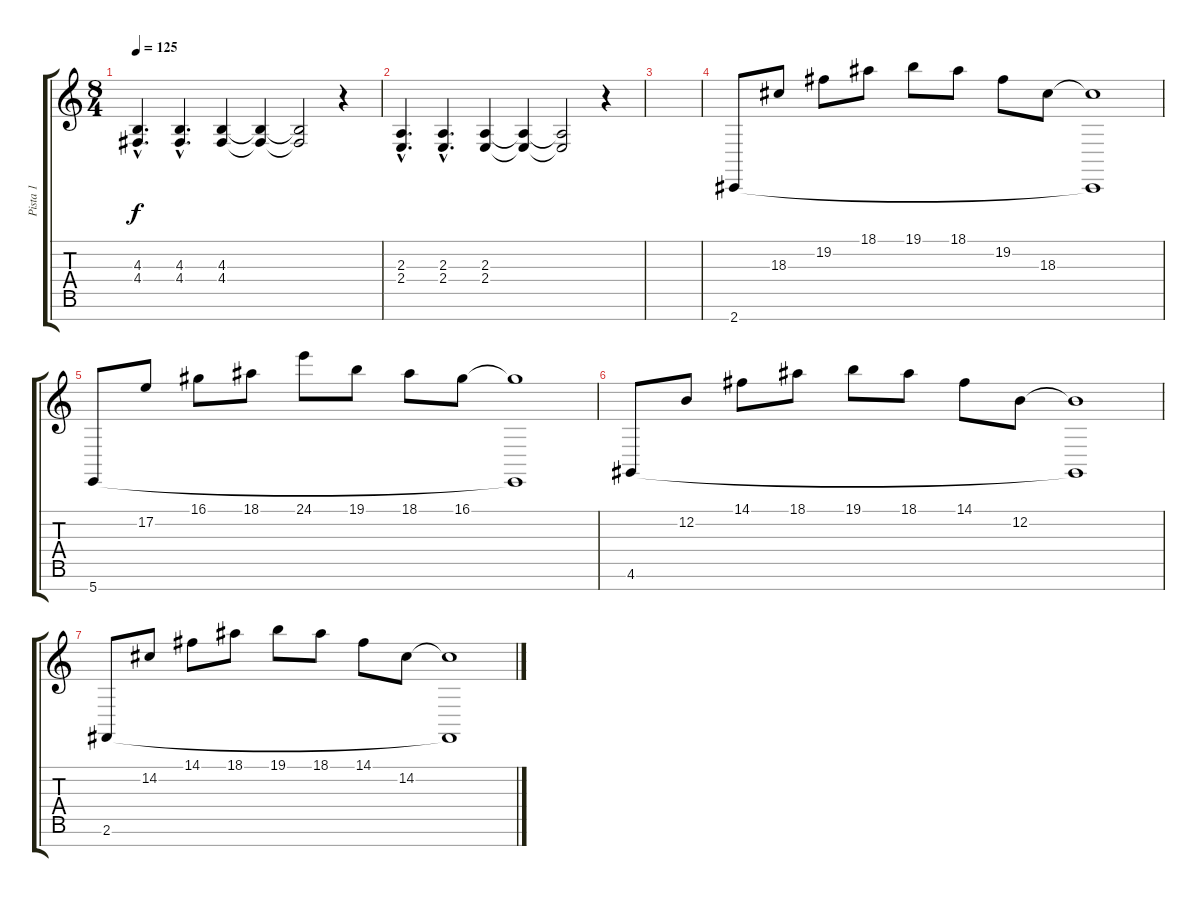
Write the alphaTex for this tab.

\track ("Pista 1" "Pista 1") {instrument acousticgrandpiano}
\staff {score tabs}
\tuning (E4 B3 G3 D3 A2 E2 B1) {hide}
\ts (8 4)
\tempo 125
\clef g2
\ks c
(4.3{hac} 4.4{hac}).4{d dy f} (4.3{hac} 4.4{hac}).4{d} (4.3 4.4).4 (4.3{t} 4.4{t}).4 (4.3{t} 4.4{t}).2 r.4 |
(2.3{hac} 2.4{hac}).4{d} (2.3{hac} 2.4{hac}).4{d} (2.3 2.4).4 (2.3{t} 2.4{t}).4 (2.3{t} 2.4{t}).2 r.4 |
|
2.7.8 18.3.8 19.2.8 18.1.8 19.1.8 18.1.8 19.2.8 18.3.8 (18.3{t} 2.7{t}).1 |
5.7.8 17.2.8 16.1.8 18.1.8 24.1.8 19.1.8 18.1.8 16.1.8 (16.1{t} 5.7{t}).1 |
4.6.8{volume 0} 12.2.8 14.1.8 18.1.8 19.1.8 18.1.8 14.1.8 12.2.8 (12.2{t} 4.6{t}).1 |
2.6.8 14.2.8 14.1.8 18.1.8 19.1.8 18.1.8 14.1.8 14.2.8 (14.2{t} 2.6{t}).1
